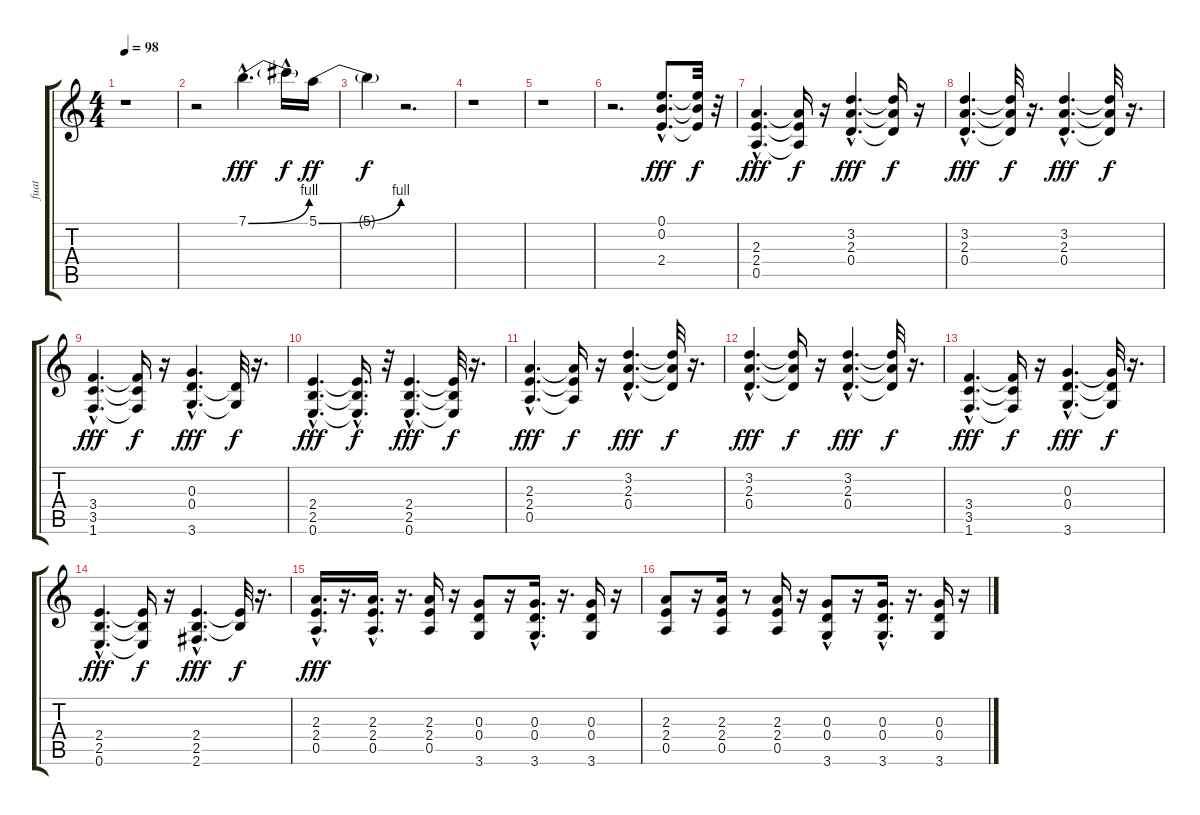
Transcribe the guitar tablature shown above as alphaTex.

\track ("fuat" "fuat") {instrument distortionguitar}
\staff {score tabs}
\tuning (E4 B3 G3 D3 A2 E2) {hide}
\ts (4 4)
\tempo 98
\clef g2
\ks c
r.1{dy fff} |
r.2 7.1{be (bend 0 0 60 4) hac}.4{d} 7.1{hac t}.16{dy f} 5.1{be (bend 0 0 60 4)}.16{dy ff} |
5.1{t}.4{dy f} r.2{d} |
r.1 |
r.1 |
r.2{d} (0.1{hac} 0.2{hac} 2.4{hac}).8{d dy fff} (0.1{t} 0.2{t} 2.4{t}).32{dy f} r.32 |
(2.3{hac} 2.4{hac} 0.5{hac}).4{d dy fff} (2.3{t} 2.4{t} 0.5{t}).16{dy f} r.16 (3.2{hac} 2.3{hac} 0.4{hac}).4{d dy fff} (3.2{t} 2.3{t} 0.4{t}).16{dy f} r.16 |
(3.2{hac} 2.3{hac} 0.4{hac}).4{d dy fff} (3.2{t} 2.3{t} 0.4{t}).32{dy f} r.16{d} (3.2{hac} 2.3{hac} 0.4{hac}).4{d dy fff} (3.2{t} 2.3{t} 0.4{t}).32{dy f} r.16{d} |
(3.4{hac} 3.5{hac} 1.6{hac}).4{d dy fff} (3.4{t} 3.5{t} 1.6{t}).16{dy f} r.16 (0.3{hac} 0.4{hac} 3.6{hac}).4{d dy fff} (0.4{t} 3.6{t}).32{dy f} r.16{d} |
(2.4{hac} 2.5{hac} 0.6{hac}).4{d dy fff} (2.4{t} 2.5{hac t} 0.6{t}).16{d dy f} r.32 (2.4{hac} 2.5{hac} 0.6{hac}).4{d dy fff} (2.4{t} 2.5{t} 0.6{t}).32{dy f} r.16{d} |
(2.3{hac} 2.4{hac} 0.5{hac}).4{d dy fff} (2.3{t} 2.4{t} 0.5{t}).16{dy f} r.16 (3.2{hac} 2.3{hac} 0.4{hac}).4{d dy fff} (3.2{t} 2.3{t} 0.4{t}).32{dy f} r.16{d} |
(3.2{hac} 2.3{hac} 0.4{hac}).4{d dy fff} (3.2{t} 2.3{t} 0.4{t}).16{dy f} r.16 (3.2{hac} 2.3{hac} 0.4{hac}).4{d dy fff} (3.2{t} 2.3{t} 0.4{t}).32{dy f} r.16{d} |
(3.4{hac} 3.5{hac} 1.6{hac}).4{d dy fff} (3.4{t} 3.5{t} 1.6{t}).16{dy f} r.16 (0.3{hac} 0.4{hac} 3.6{hac}).4{d dy fff} (0.3{t} 0.4{t} 3.6{t}).32{dy f} r.16{d} |
(2.4{hac} 2.5{hac} 0.6{hac}).4{d dy fff} (2.4{t} 2.5{t} 0.6{t}).16{dy f} r.16 (2.4{hac} 2.5{hac} 2.6).4{d dy fff} (2.4{t} 2.5{t}).32{dy f} r.16{d} |
(2.3{hac} 2.4{hac} 0.5{hac}).16{d dy fff} r.16{d} (2.3{hac} 2.4 0.5{hac}).16{d} r.16{d} (2.3 2.4 0.5).16 r.16 (0.3 0.4 3.6).8 r.16 (0.3{hac} 0.4 3.6{hac}).16{d} r.16{d} (0.3 0.4 3.6).16 r.16 |
(2.3 2.4 0.5).8 r.16 (2.3 2.4 0.5).16 r.8 (2.3 2.4 0.5).16 r.16 (0.3 0.4{hac} 3.6).8 r.16 (0.3{hac} 0.4{hac} 3.6{hac}).16{d} r.16{d} (0.3 0.4 3.6).16 r.16
